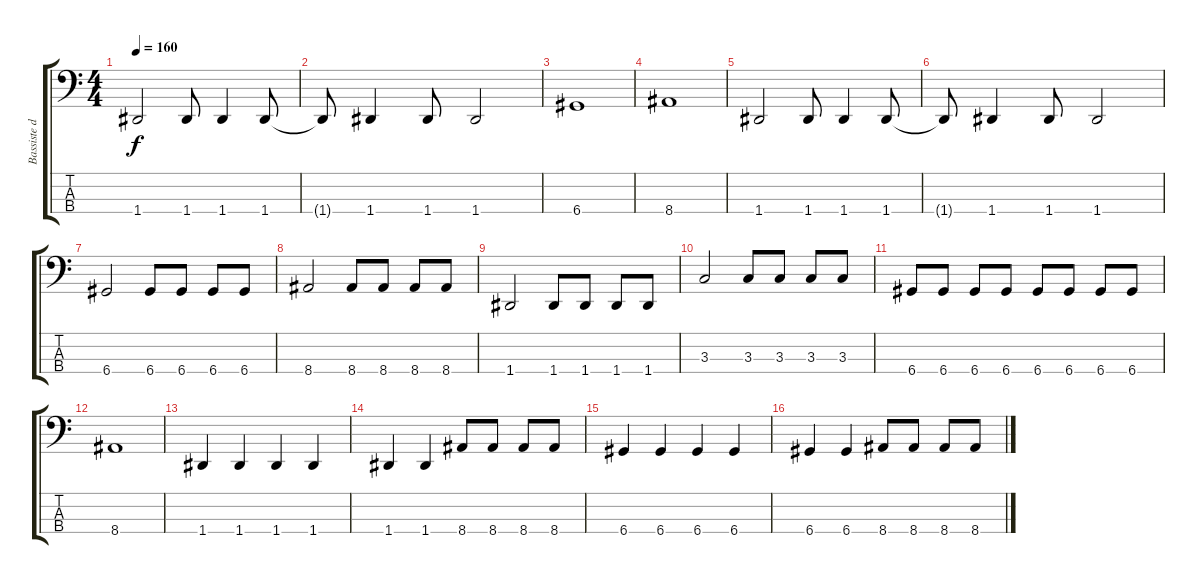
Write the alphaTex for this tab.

\track ("Bassiste de G.C" "Bassiste d") {instrument electricbasspick}
\staff {score tabs}
\tuning (G2 D2 A1 D1) {hide}
\ts (4 4)
\tempo 160
\clef f4
\ks c
1.4.2{dy f} 1.4.8 1.4.4 1.4.8 |
1.4{t}.8 1.4.4 1.4.8 1.4.2 |
6.4.1 |
8.4.1 |
1.4.2 1.4.8 1.4.4 1.4.8 |
1.4{t}.8 1.4.4 1.4.8 1.4.2 |
6.4.2 6.4.8 6.4.8 6.4.8 6.4.8 |
8.4.2 8.4.8 8.4.8 8.4.8 8.4.8 |
1.4.2 1.4.8 1.4.8 1.4.8 1.4.8 |
3.3.2 3.3.8 3.3.8 3.3.8 3.3.8 |
6.4.8 6.4.8 6.4.8 6.4.8 6.4.8 6.4.8 6.4.8 6.4.8 |
8.4.1 |
1.4.4 1.4.4 1.4.4 1.4.4 |
1.4.4 1.4.4 8.4.8 8.4.8 8.4.8 8.4.8 |
6.4.4 6.4.4 6.4.4 6.4.4 |
6.4.4 6.4.4 8.4.8 8.4.8 8.4.8 8.4.8
